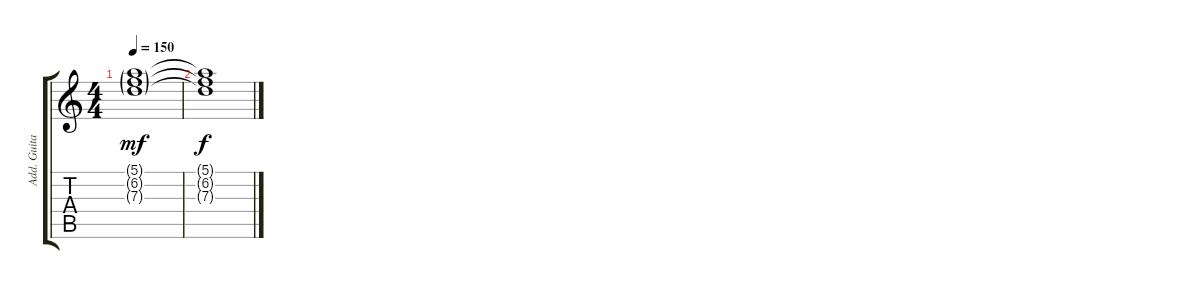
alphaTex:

\track ("Add. Guitar/Effects" "Add. Guita") {instrument distortionguitar}
\staff {score tabs}
\tuning (E4 B3 G3 D3 A2 E2) {hide}
\ts (4 4)
\tempo 150
\clef g2
\ks c
(5.1{g} 6.2{g} 7.3{g}).1{dy mf} |
(5.1{t} 6.2{t} 7.3{t}).1{dy f}
